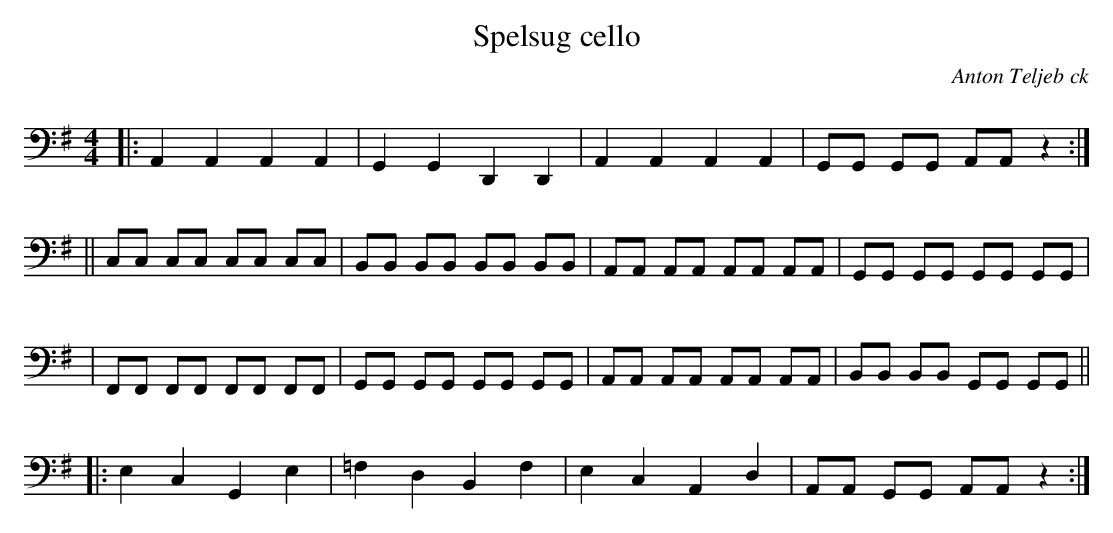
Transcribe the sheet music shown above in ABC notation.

X:1
T:Spelsug cello
C:Anton Teljeb ck
M:4/4
L:1/8
K:G
|:A,,2 A,,2 A,,2 A,,2 | G,,2 G,,2 D,,2 D,,2 | A,,2 A,,2 A,,2 A,,2 | G,,G,, G,,G,, A,,A,, z2 :|
|| C,C, C,C, C,C, C,C, | B,,B,, B,,B,, B,,B,, B,,B,, | A,,A,, A,,A,, A,,A,, A,,A,, | G,,G,, G,,G,, G,,G,, G,,G,, |
| F,,F,, F,,F,, F,,F,, F,,F,, | G,,G,, G,,G,, G,,G,, G,,G,, |  A,,A,, A,,A,, A,,A,, A,,A,, |  B,,B,, B,,B,, G,,G,, G,,G,, ||
|: E,2 C,2 G,,2 E,2 | =F,2 D,2 B,,2 F,2 | E,2 C,2 A,,2 D,2 | A,,A,, G,,G,, A,,A,, z2 :|
